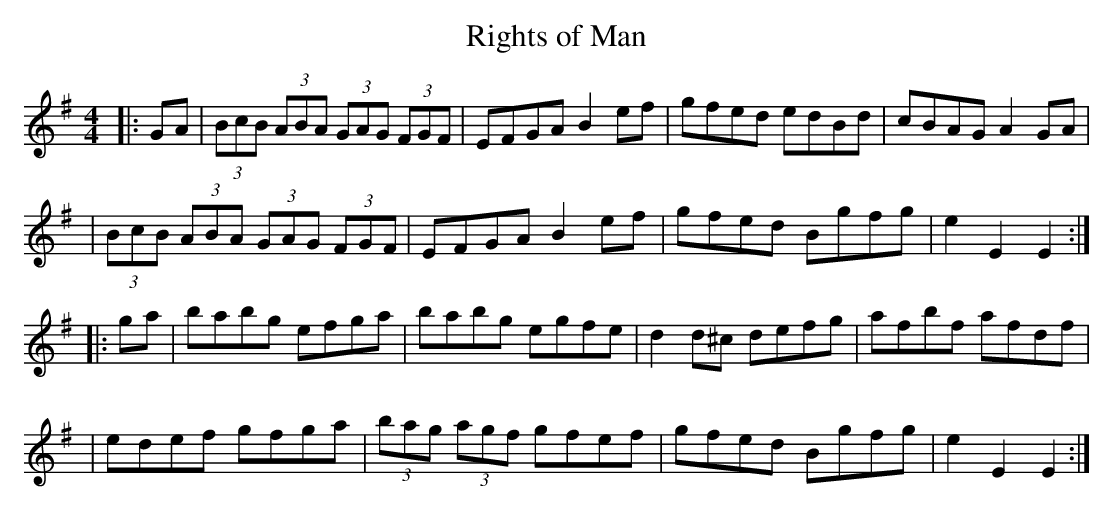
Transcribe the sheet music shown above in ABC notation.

X:1
T:Rights of Man
M:4/4
L:1/8
K:G
|:GA|(3BcB (3ABA (3GAG (3FGF|EFGA B2ef|gfed edBd|cBAG A2GA|
|(3BcB (3ABA (3GAG (3FGF|EFGA B2ef|gfed Bgfg|e2 E2 E2:|
|:ga|babg efga|babg egfe| d2 d^c defg|afbf afdf|
|edef gfga |(3bag (3agf gfef|gfed Bgfg |e2 E2 E2:|
